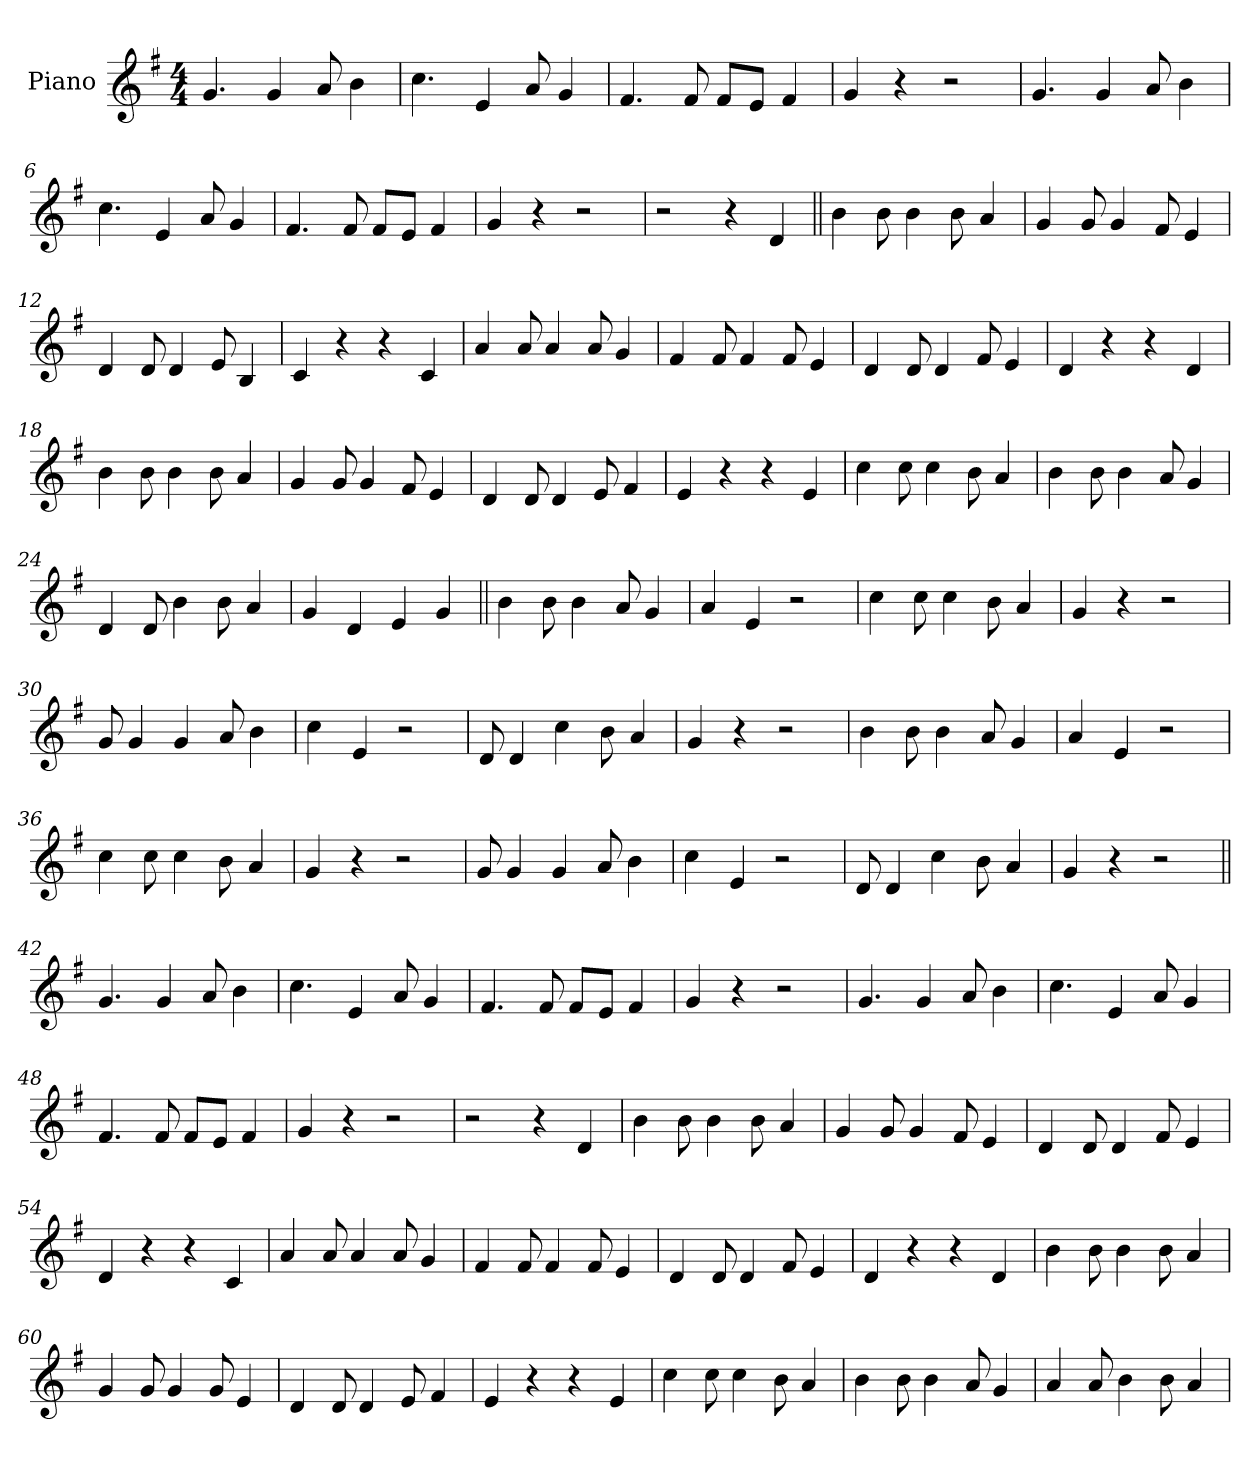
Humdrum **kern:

**kern
*part1
*staff1
*I"Piano
*I'Pno.
*clefG2
*k[f#]
*M4/4
*MM140
=1
4.g!
4g!
8a!
4b!
=2
4.cc!
4e!
8a!
4g!
=3
4.f#!
8f#!
8f#!L
8e!J
4f#!
=4
4g!
4r
2r
=5
4.g!
4g!
8a!
4b!
=6
4.cc!
4e!
8a!
4g!
=7
4.f#!
8f#!
8f#!L
8e!J
4f#!
=8
4g!
4r
2r
=9
2r
4r
4d
=10||
4b
8b
4b
8b
4a
=11
4g
8g
4g
8f#
4e
=12
4d
8d
4d
8e
4B
=13
4c
4r
4r
4c
=14
4a
8a
4a
8a
4g
=15
4f#
8f#
4f#
8f#
4e
=16
4d
8d
4d
8f#
4e
=17
4d
4r
4r
4d
=18
4b
8b
4b
8b
4a
=19
4g
8g
4g
8f#
4e
=20
4d
8d
4d
8e
4f#
=21
4e
4r
4r
4e
=22
4cc
8cc
4cc
8b
4a
=23
4b
8b
4b
8a
4g
=24
4d
8d
4b
8b
4a
=25
4g
4d
4e
4g
=26||
4b
8b
4b
8a
4g
=27
4a
4e
2r
=28
4cc
8cc
4cc
8b
4a
=29
4g
4r
2r
=30
8g
4g
4g
8a
4b
=31
4cc
4e
2r
=32
8d
4d
4cc
8b
4a
=33
4g
4r
2r
=34
4b
8b
4b
8a
4g
=35
4a
4e
2r
=36
4cc
8cc
4cc
8b
4a
=37
4g
4r
2r
=38
8g
4g
4g
8a
4b
=39
4cc
4e
2r
=40
8d
4d
4cc
8b
4a
=41
4g
4r
2r
=42||
4.g!
4g!
8a!
4b!
=43
4.cc!
4e!
8a!
4g!
=44
4.f#!
8f#!
8f#!L
8e!J
4f#!
=45
4g!
4r
2r
=46
4.g!
4g!
8a!
4b!
=47
4.cc!
4e!
8a!
4g!
=48
4.f#!
8f#!
8f#!L
8e!J
4f#!
=49
4g!
4r
2r
=50
2r
4r
4d
=51
4b
8b
4b
8b
4a
=52
4g
8g
4g
8f#
4e
=53
4d
8d
4d
8f#
4e
=54
4d
4r
4r
4c
=55
4a
8a
4a
8a
4g
=56
4f#
8f#
4f#
8f#
4e
=57
4d
8d
4d
8f#
4e
=58
4d
4r
4r
4d
=59
4b
8b
4b
8b
4a
=60
4g
8g
4g
8g
4e
=61
4d
8d
4d
8e
4f#
=62
4e
4r
4r
4e
=63
4cc
8cc
4cc
8b
4a
=64
4b
8b
4b
8a
4g
=65
4a
8a
4b
8b
4a
=
*-
